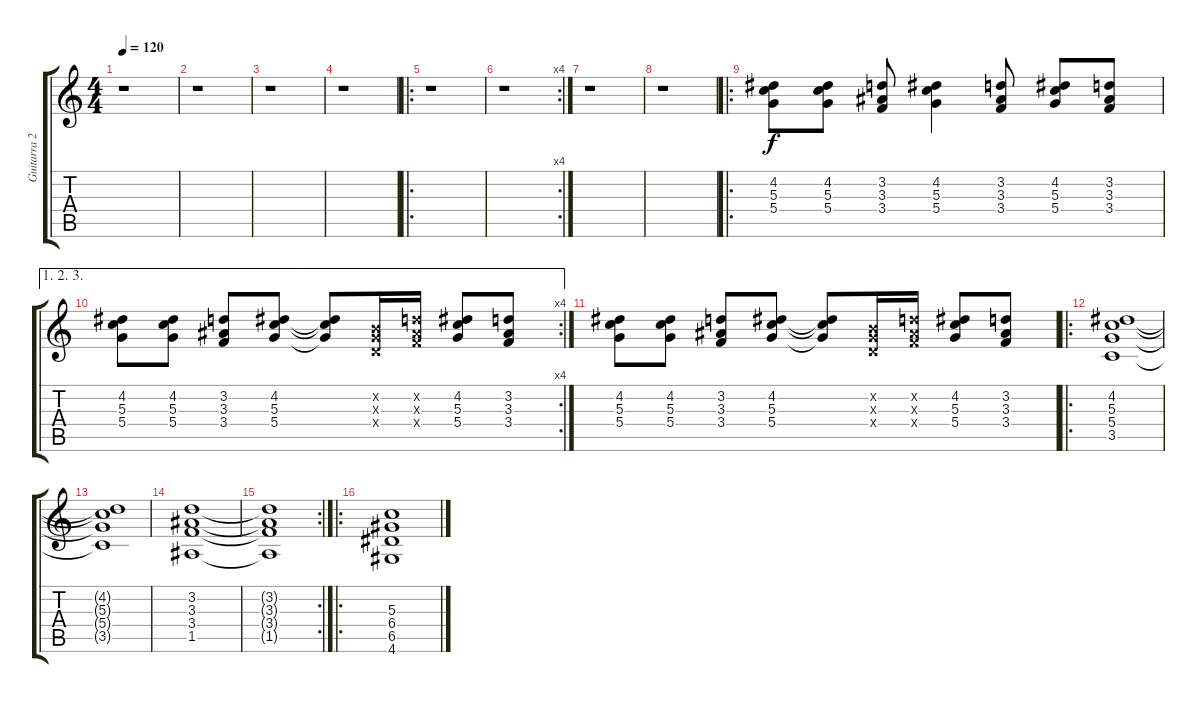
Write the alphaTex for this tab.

\track ("Guitarra 2" "Guitarra 2") {instrument distortionguitar}
\staff {score tabs}
\tuning (E4 B3 G3 D3 A2 E2) {hide}
\ts (4 4)
\tempo 120
\clef g2
\ks c
r.1{dy f instrument distortionguitar} |
r.1 |
r.1 |
r.1 |
\ro
r.1 |
\rc 4
r.1 |
r.1 |
r.1 |
\ro
(4.2 5.3 5.4).8 (4.2 5.3 5.4).8 (3.2 3.3 3.4).8 (4.2 5.3 5.4).4 (3.2 3.3 3.4).8 (4.2 5.3 5.4).8 (3.2 3.3 3.4).8 |
\ae (1 2 3)
\rc 4
(4.2 5.3 5.4).8 (4.2 5.3 5.4).8 (3.2 3.3 3.4).8 (4.2 5.3 5.4).8 (4.2{t} 5.3{t} 5.4{t}).8 (0.2{x} 0.3{x} 0.4{x}).16 (3.2{x} 3.3{x} 3.4{x}).16 (4.2 5.3 5.4).8 (3.2 3.3 3.4).8 |
(4.2 5.3 5.4).8 (4.2 5.3 5.4).8 (3.2 3.3 3.4).8 (4.2 5.3 5.4).8 (4.2{t} 5.3{t} 5.4{t}).8 (0.2{x} 0.3{x} 0.4{x}).16 (3.2{x} 3.3{x} 3.4{x}).16 (4.2 5.3 5.4).8 (3.2 3.3 3.4).8 |
\ro
(4.2 5.3 5.4 3.5).1 |
(4.2{t} 5.3{t} 5.4{t} 3.5{t}).1 |
(3.2 3.3 3.4 1.5).1 |
\rc 2
(3.2{t} 3.3{t} 3.4{t} 1.5{t}).1 |
\ro
(5.3 6.4 6.5 4.6).1
